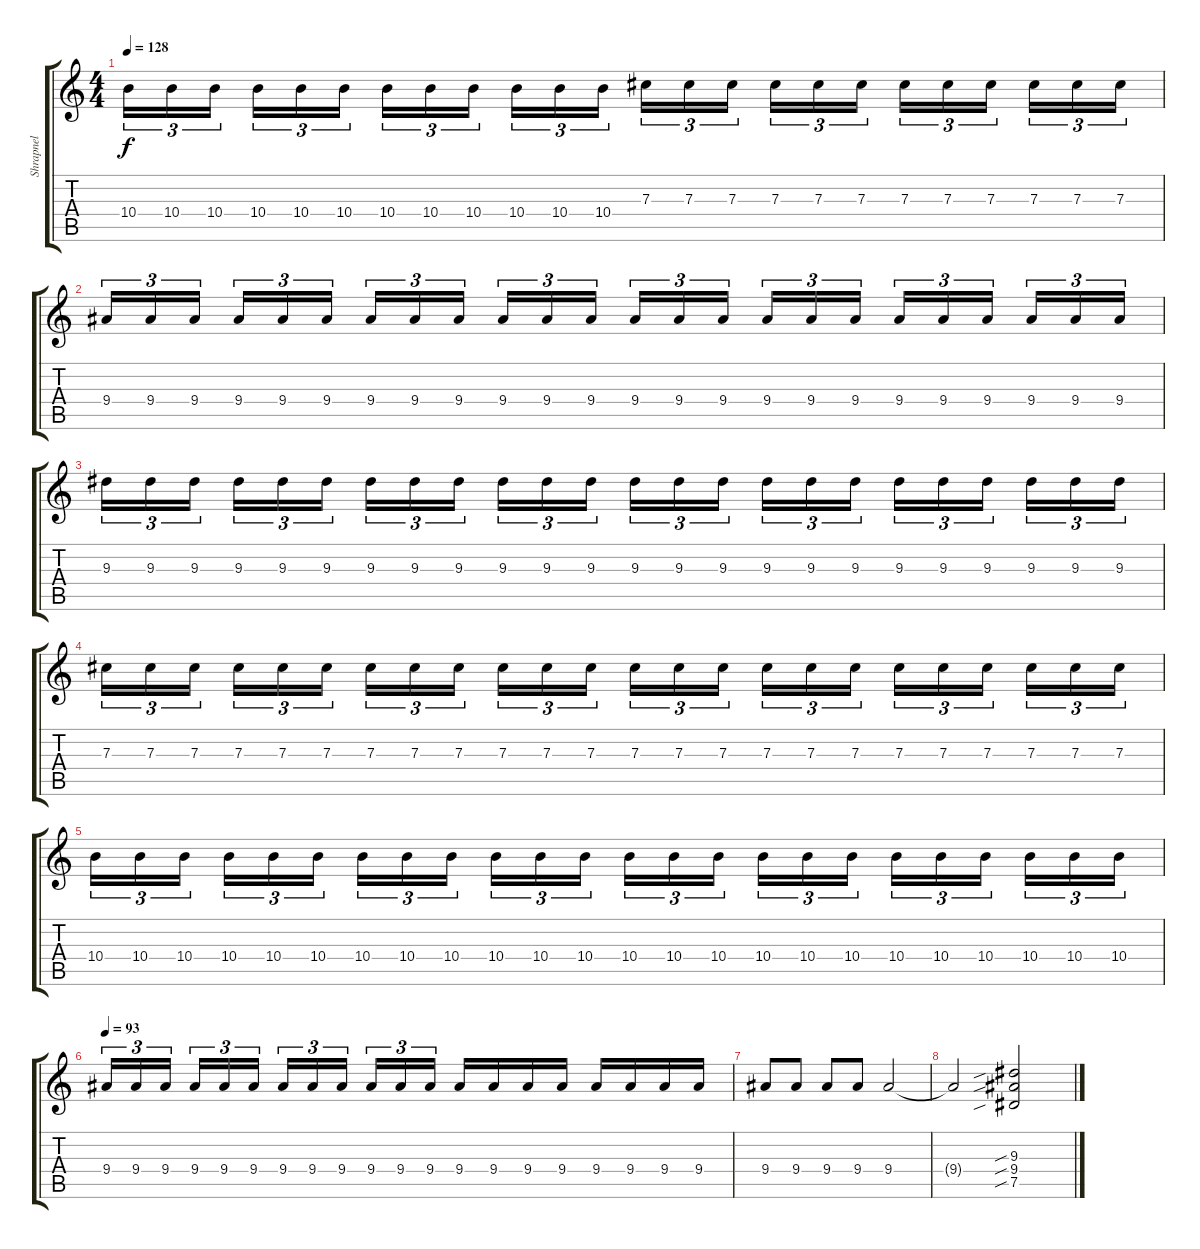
\track ("Shrapnel" "Shrapnel") {instrument distortionguitar}
\staff {score tabs}
\tuning (Eb4 Bb3 Gb3 Db3 Ab2 Eb2) {hide}
\ts (4 4)
\tempo 128
\clef g2
\ks c
10.4.16{tu (3 2) dy f} 10.4.16{tu (3 2)} 10.4.16{tu (3 2) beam splitsecondary} 10.4.16{tu (3 2)} 10.4.16{tu (3 2)} 10.4.16{tu (3 2)} 10.4.16{tu (3 2)} 10.4.16{tu (3 2)} 10.4.16{tu (3 2) beam splitsecondary} 10.4.16{tu (3 2)} 10.4.16{tu (3 2)} 10.4.16{tu (3 2)} 7.3.16{tu (3 2)} 7.3.16{tu (3 2)} 7.3.16{tu (3 2) beam splitsecondary} 7.3.16{tu (3 2)} 7.3.16{tu (3 2)} 7.3.16{tu (3 2)} 7.3.16{tu (3 2)} 7.3.16{tu (3 2)} 7.3.16{tu (3 2) beam splitsecondary} 7.3.16{tu (3 2)} 7.3.16{tu (3 2)} 7.3.16{tu (3 2)} |
9.4.16{tu (3 2)} 9.4.16{tu (3 2)} 9.4.16{tu (3 2) beam splitsecondary} 9.4.16{tu (3 2)} 9.4.16{tu (3 2)} 9.4.16{tu (3 2)} 9.4.16{tu (3 2)} 9.4.16{tu (3 2)} 9.4.16{tu (3 2) beam splitsecondary} 9.4.16{tu (3 2)} 9.4.16{tu (3 2)} 9.4.16{tu (3 2)} 9.4.16{tu (3 2)} 9.4.16{tu (3 2)} 9.4.16{tu (3 2) beam splitsecondary} 9.4.16{tu (3 2)} 9.4.16{tu (3 2)} 9.4.16{tu (3 2)} 9.4.16{tu (3 2)} 9.4.16{tu (3 2)} 9.4.16{tu (3 2) beam splitsecondary} 9.4.16{tu (3 2)} 9.4.16{tu (3 2)} 9.4.16{tu (3 2)} |
9.3.16{tu (3 2)} 9.3.16{tu (3 2)} 9.3.16{tu (3 2) beam splitsecondary} 9.3.16{tu (3 2)} 9.3.16{tu (3 2)} 9.3.16{tu (3 2)} 9.3.16{tu (3 2)} 9.3.16{tu (3 2)} 9.3.16{tu (3 2) beam splitsecondary} 9.3.16{tu (3 2)} 9.3.16{tu (3 2)} 9.3.16{tu (3 2)} 9.3.16{tu (3 2)} 9.3.16{tu (3 2)} 9.3.16{tu (3 2) beam splitsecondary} 9.3.16{tu (3 2)} 9.3.16{tu (3 2)} 9.3.16{tu (3 2)} 9.3.16{tu (3 2)} 9.3.16{tu (3 2)} 9.3.16{tu (3 2) beam splitsecondary} 9.3.16{tu (3 2)} 9.3.16{tu (3 2)} 9.3.16{tu (3 2)} |
7.3.16{tu (3 2)} 7.3.16{tu (3 2)} 7.3.16{tu (3 2) beam splitsecondary} 7.3.16{tu (3 2)} 7.3.16{tu (3 2)} 7.3.16{tu (3 2)} 7.3.16{tu (3 2)} 7.3.16{tu (3 2)} 7.3.16{tu (3 2) beam splitsecondary} 7.3.16{tu (3 2)} 7.3.16{tu (3 2)} 7.3.16{tu (3 2)} 7.3.16{tu (3 2)} 7.3.16{tu (3 2)} 7.3.16{tu (3 2) beam splitsecondary} 7.3.16{tu (3 2)} 7.3.16{tu (3 2)} 7.3.16{tu (3 2)} 7.3.16{tu (3 2)} 7.3.16{tu (3 2)} 7.3.16{tu (3 2) beam splitsecondary} 7.3.16{tu (3 2)} 7.3.16{tu (3 2)} 7.3.16{tu (3 2)} |
10.4.16{tu (3 2)} 10.4.16{tu (3 2)} 10.4.16{tu (3 2) beam splitsecondary} 10.4.16{tu (3 2)} 10.4.16{tu (3 2)} 10.4.16{tu (3 2)} 10.4.16{tu (3 2)} 10.4.16{tu (3 2)} 10.4.16{tu (3 2) beam splitsecondary} 10.4.16{tu (3 2)} 10.4.16{tu (3 2)} 10.4.16{tu (3 2)} 10.4.16{tu (3 2)} 10.4.16{tu (3 2)} 10.4.16{tu (3 2) beam splitsecondary} 10.4.16{tu (3 2)} 10.4.16{tu (3 2)} 10.4.16{tu (3 2)} 10.4.16{tu (3 2)} 10.4.16{tu (3 2)} 10.4.16{tu (3 2) beam splitsecondary} 10.4.16{tu (3 2)} 10.4.16{tu (3 2)} 10.4.16{tu (3 2)} |
\tempo 93
9.4.16{tu (3 2)} 9.4.16{tu (3 2)} 9.4.16{tu (3 2) beam splitsecondary} 9.4.16{tu (3 2)} 9.4.16{tu (3 2)} 9.4.16{tu (3 2)} 9.4.16{tu (3 2)} 9.4.16{tu (3 2)} 9.4.16{tu (3 2) beam splitsecondary} 9.4.16{tu (3 2)} 9.4.16{tu (3 2)} 9.4.16{tu (3 2)} 9.4.16 9.4.16 9.4.16 9.4.16 9.4.16 9.4.16 9.4.16 9.4.16 |
9.4.8 9.4.8 9.4.8 9.4.8 9.4.2 |
9.4{t}.2 (9.3{sib} 9.4{sib} 7.5{sib}).2
